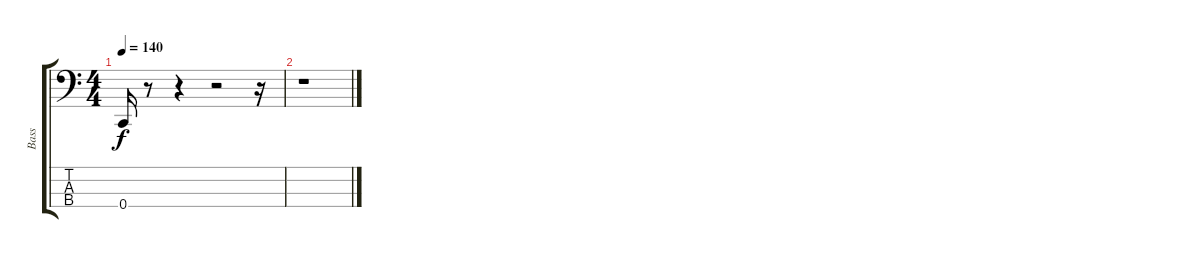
\track ("Bass" "Bass") {instrument electricbassfinger}
\staff {score tabs}
\tuning (F2 C2 G1 C1) {hide}
\ts (4 4)
\tempo 140
\clef f4
\ks c
0.4.16{dy f} r.8 r.4 r.2 r.16 |
r.1
